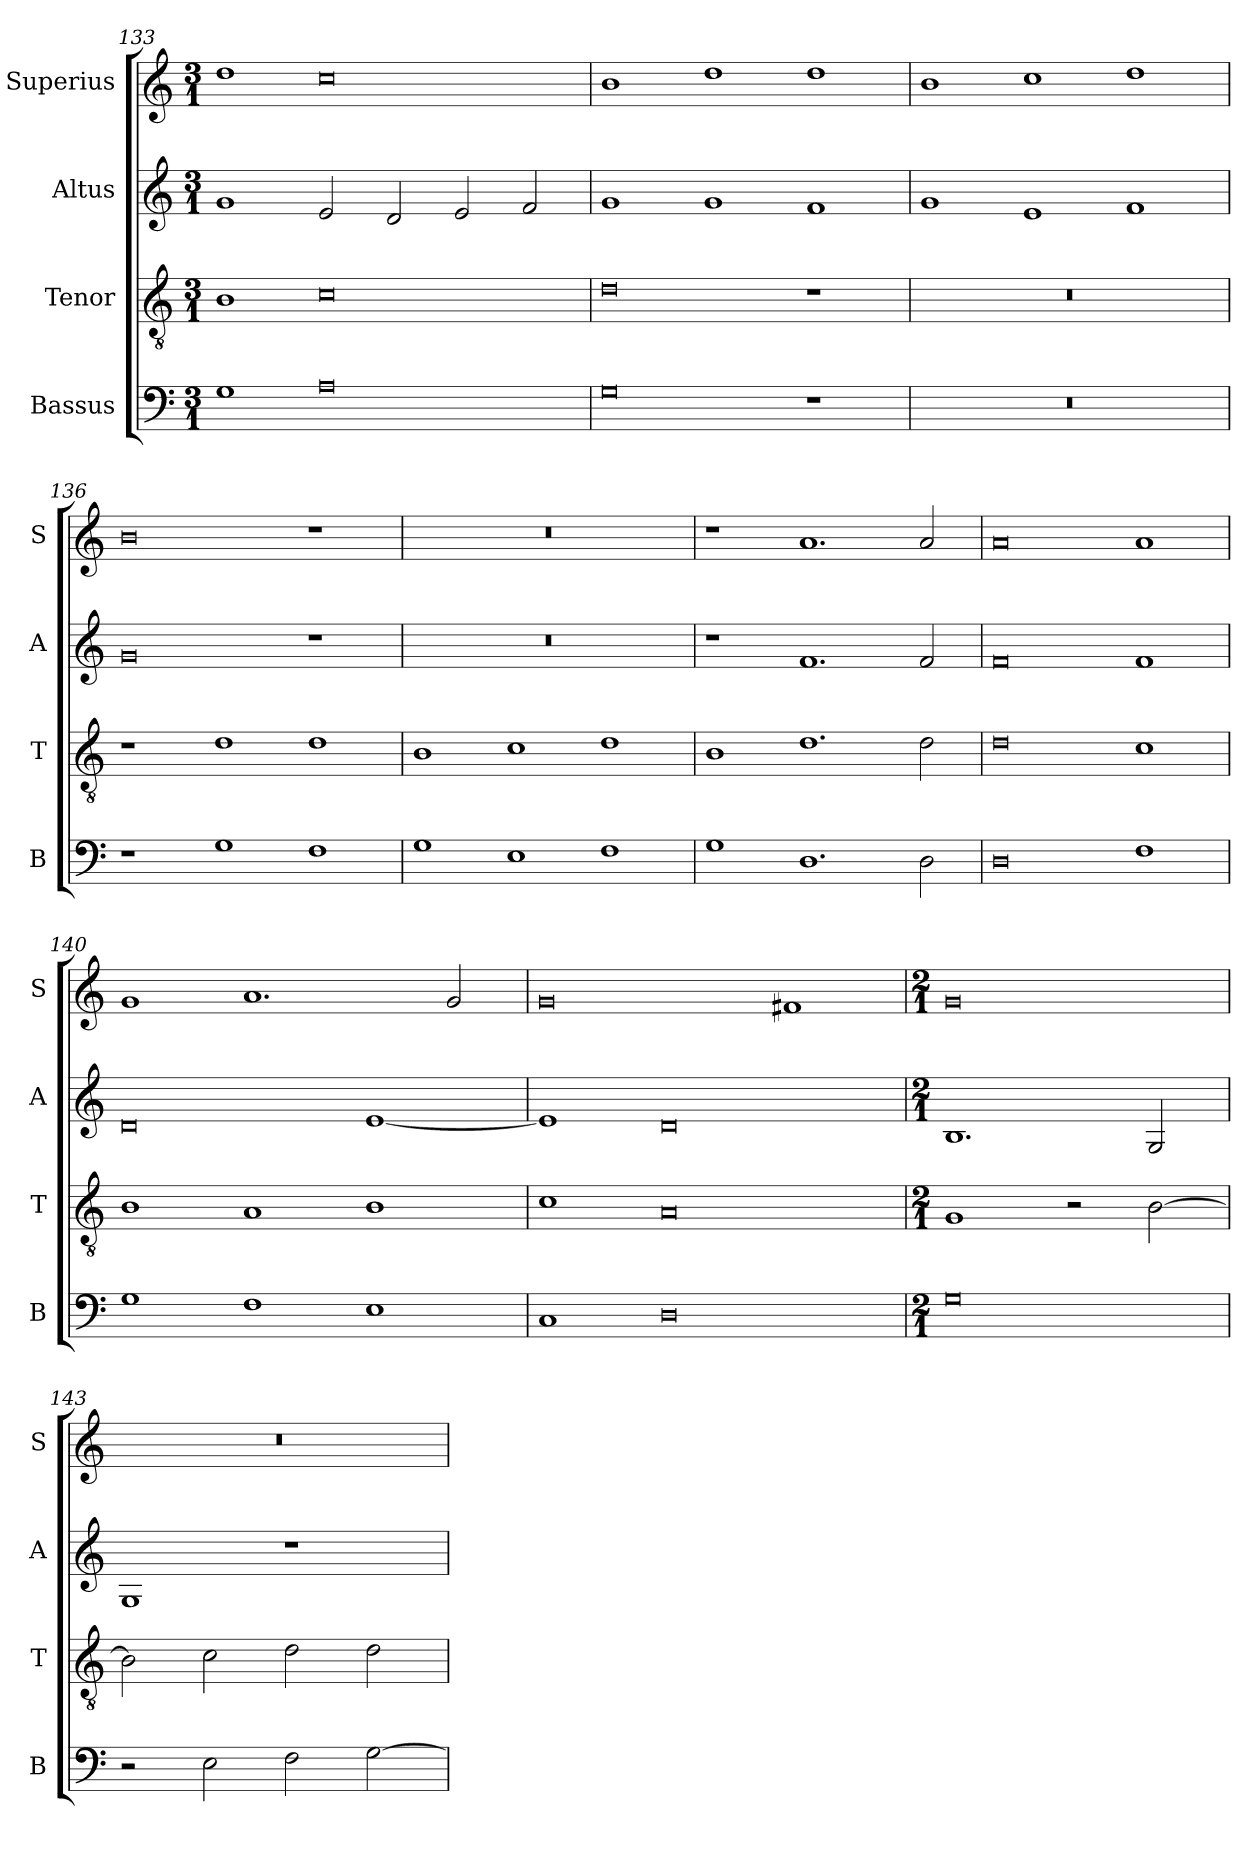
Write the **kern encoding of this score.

**kern	**kern	**kern	**kern
*part4	*part3	*part2	*part1
*staff4	*staff3	*staff2	*staff1
*I"Bassus	*I"Tenor	*I"Altus	*I"Superius
*I'B	*I'T	*I'A	*I'S
*clefF4	*clefGv2	*clefG2	*clefG2
*k[]	*k[]	*k[]	*k[]
*M3/1	*M3/1	*M3/1	*M3/1
=133	=133	=133	=133
1G	1B	1g	1dd
0A	0c	2e/	0cc
.	.	2d/	.
.	.	2e/	.
.	.	2f/	.
=134	=134	=134	=134
0G	0d	1g	1b
.	.	1g	1dd
1r	1r	1f	1dd
=135	=135	=135	=135
0.r	0.r	1g	1b
.	.	1e	1cc
.	.	1f	1dd
=136	=136	=136	=136
1r	1r	0g	0b
1G	1d	.	.
1F	1d	1r	1r
=137	=137	=137	=137
1G	1B	0.r	0.r
1E	1c	.	.
1F	1d	.	.
=138	=138	=138	=138
1G	1B	1r	1r
1.D	1.d	1.f	1.a
2D\	2d\	2f/	2a/
=139	=139	=139	=139
0D	0d	0f	0a
1F	1c	1f	1a
=140	=140	=140	=140
1G	1B	0d	1g
1F	1A	.	1.a
1E	1B	[1e	.
.	.	.	2g/
=141	=141	=141	=141
1C	1c	1e]	0g
0D	0A	0d	.
.	.	.	1f#X
=142	=142	=142	=142
*M2/1	*M2/1	*M2/1	*M2/1
0G	1G	1.B	0g
.	2r	.	.
.	[2B\	2G/	.
=143	=143	=143	=143
2r	2B\]	1G	0r
2E\	2c\	.	.
2F\	2d\	1r	.
[2G\	2d\	.	.
=	=	=	=
*-	*-	*-	*-
